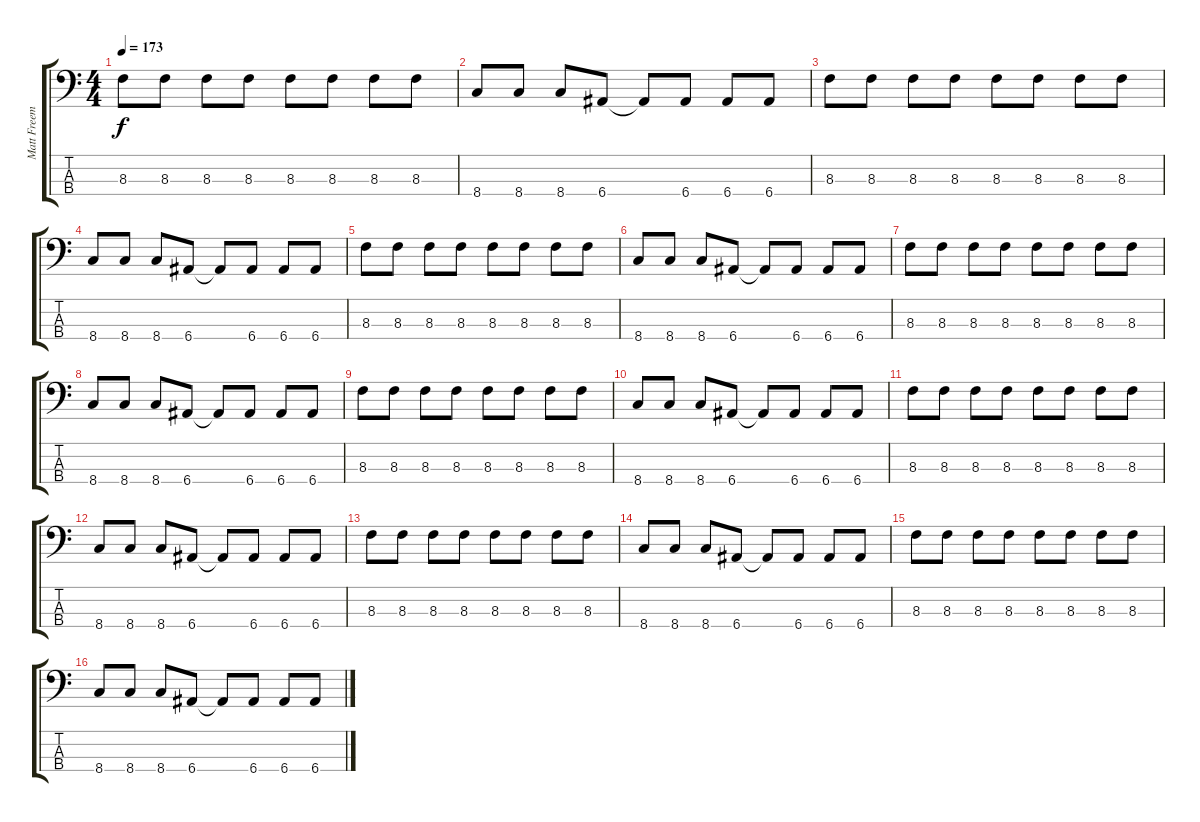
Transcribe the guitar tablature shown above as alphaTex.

\track ("Matt Freeman" "Matt Freem") {instrument electricbasspick}
\staff {score tabs}
\tuning (G2 D2 A1 E1) {hide}
\ts (4 4)
\tempo 173
\clef f4
\ks c
8.3.8{dy f} 8.3.8 8.3.8 8.3.8 8.3.8 8.3.8 8.3.8 8.3.8 |
8.4.8 8.4.8 8.4.8 6.4.8 6.4{t}.8 6.4.8 6.4.8 6.4.8 |
8.3.8 8.3.8 8.3.8 8.3.8 8.3.8 8.3.8 8.3.8 8.3.8 |
8.4.8 8.4.8 8.4.8 6.4.8 6.4{t}.8 6.4.8 6.4.8 6.4.8 |
8.3.8 8.3.8 8.3.8 8.3.8 8.3.8 8.3.8 8.3.8 8.3.8 |
8.4.8 8.4.8 8.4.8 6.4.8 6.4{t}.8 6.4.8 6.4.8 6.4.8 |
8.3.8 8.3.8 8.3.8 8.3.8 8.3.8 8.3.8 8.3.8 8.3.8 |
8.4.8 8.4.8 8.4.8 6.4.8 6.4{t}.8 6.4.8 6.4.8 6.4.8 |
8.3.8 8.3.8 8.3.8 8.3.8 8.3.8 8.3.8 8.3.8 8.3.8 |
8.4.8 8.4.8 8.4.8 6.4.8 6.4{t}.8 6.4.8 6.4.8 6.4.8 |
8.3.8 8.3.8 8.3.8 8.3.8 8.3.8 8.3.8 8.3.8 8.3.8 |
8.4.8 8.4.8 8.4.8 6.4.8 6.4{t}.8 6.4.8 6.4.8 6.4.8 |
8.3.8 8.3.8 8.3.8 8.3.8 8.3.8 8.3.8 8.3.8 8.3.8 |
8.4.8 8.4.8 8.4.8 6.4.8 6.4{t}.8 6.4.8 6.4.8 6.4.8 |
8.3.8 8.3.8 8.3.8 8.3.8 8.3.8 8.3.8 8.3.8 8.3.8 |
8.4.8 8.4.8 8.4.8 6.4.8 6.4{t}.8 6.4.8 6.4.8 6.4.8
